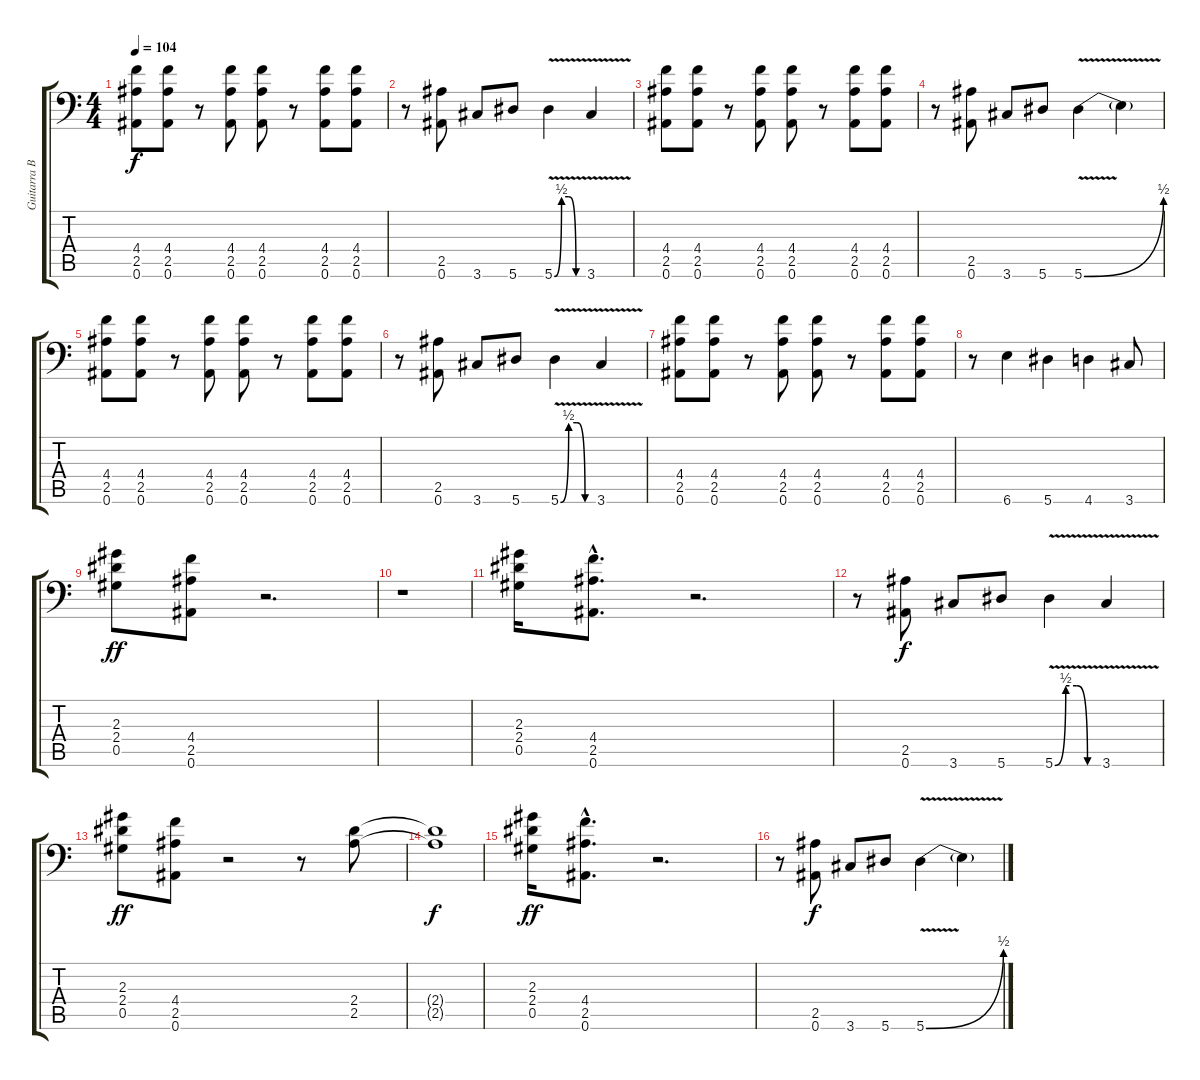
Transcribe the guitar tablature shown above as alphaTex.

\track ("Guitarra Base" "Guitarra B") {instrument distortionguitar}
\staff {score tabs}
\tuning (Eb4 Bb3 Gb3 Db3 Ab2 Bb1) {hide}
\ts (4 4)
\tempo 104
\clef f4
\ks c
(4.4 2.5 0.6).8{dy f} (4.4 2.5 0.6).8 r.8 (4.4 2.5 0.6).8 (4.4 2.5 0.6).8 r.8 (4.4 2.5 0.6).8 (4.4 2.5 0.6).8 |
r.8 (2.5 0.6).8 3.6.8 5.6.8 5.6{be (custom 0 0 15 2 30 2 45 0 60 0) v}.4 3.6{v}.4 |
(4.4 2.5 0.6).8 (4.4 2.5 0.6).8 r.8 (4.4 2.5 0.6).8 (4.4 2.5 0.6).8 r.8 (4.4 2.5 0.6).8 (4.4 2.5 0.6).8 |
r.8 (2.5 0.6).8 3.6.8 5.6.8 5.6{be (bend 0 0 60 2) v}.4 5.6{t}.4 |
(4.4 2.5 0.6).8 (4.4 2.5 0.6).8 r.8 (4.4 2.5 0.6).8 (4.4 2.5 0.6).8 r.8 (4.4 2.5 0.6).8 (4.4 2.5 0.6).8 |
r.8 (2.5 0.6).8 3.6.8 5.6.8 5.6{be (custom 0 0 15 2 30 2 45 0 60 0) v}.4 3.6{v}.4 |
(4.4 2.5 0.6).8 (4.4 2.5 0.6).8 r.8 (4.4 2.5 0.6).8 (4.4 2.5 0.6).8 r.8 (4.4 2.5 0.6).8 (4.4 2.5 0.6).8 |
r.8 6.6.4 5.6.4 4.6.4 3.6.8 |
(2.3 2.4 0.5).8{dy ff} (4.4 2.5 0.6).8 r.2{d} |
r.1 |
(2.3 2.4 0.5).16 (4.4{hac} 2.5{hac} 0.6{hac}).8{d} r.2{d} |
r.8 (2.5 0.6).8{dy f} 3.6.8 5.6.8 5.6{be (custom 0 0 15 2 30 2 45 0 60 0) v}.4 3.6{v}.4 |
(2.3 2.4 0.5).8{dy ff} (4.4 2.5 0.6).8 r.2 r.8 (2.4 2.5).8 |
(2.4{t} 2.5{t}).1{dy f} |
(2.3 2.4 0.5).16{dy ff} (4.4{hac} 2.5{hac} 0.6{hac}).8{d} r.2{d} |
r.8 (2.5 0.6).8{dy f} 3.6.8 5.6.8 5.6{be (bend 0 0 60 2) v}.4 5.6{t}.4
